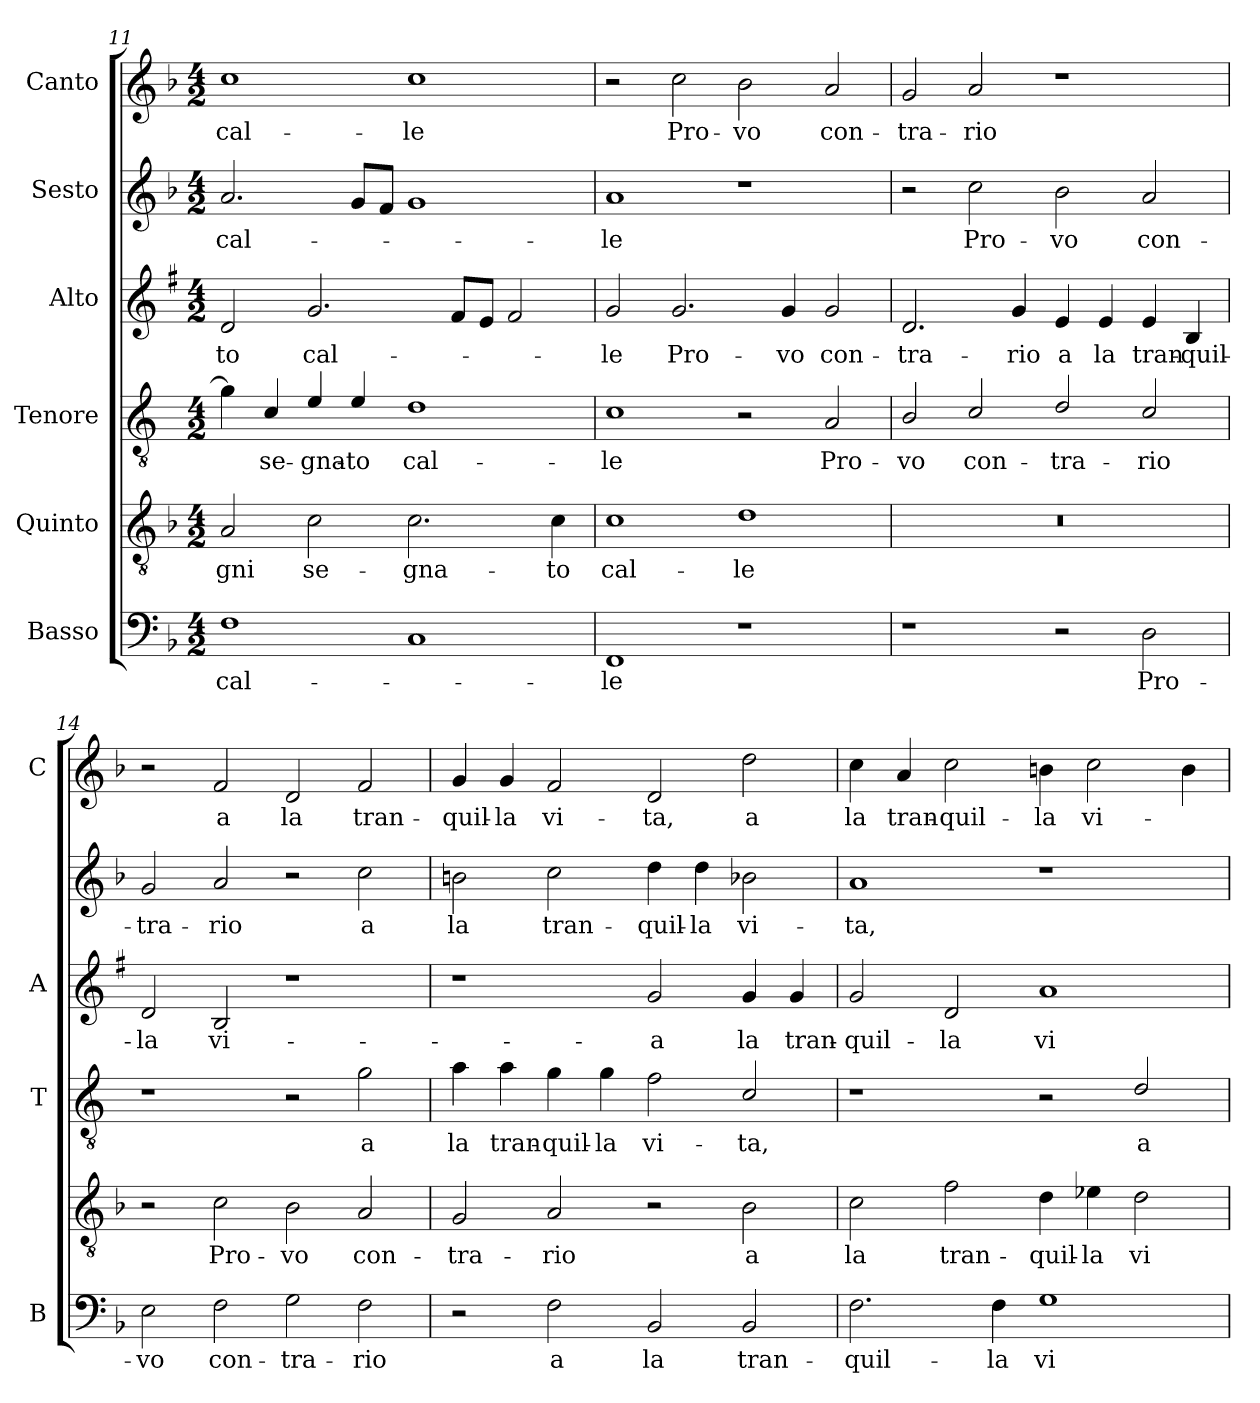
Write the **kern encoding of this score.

**kern	**text	**kern	**text	**kern	**text	**kern	**text	**kern	**text	**kern	**text
*part6	*part6	*part5	*part5	*part4	*part4	*part3	*part3	*part2	*part2	*part1	*part1
*staff6	*staff6	*staff5	*staff5	*staff4	*staff4	*staff3	*staff3	*staff2	*staff2	*staff1	*staff1
*I"Basso	*	*I"Quinto	*	*I"Tenore	*	*I"Alto	*	*I"Sesto	*	*I"Canto	*
*I'B	*	*	*	*I'T	*	*I'A	*	*	*	*I'C	*
*clefF4	*	*clefGv2	*	*clefGv2	*	*clefG2	*	*clefG2	*	*clefG2	*
*	*	*	*	*ITrd4c7	*	*ITrd1c2	*	*	*	*	*
*k[b-]	*	*k[b-]	*	*k[b-]	*	*k[b-]	*	*k[b-]	*	*k[b-]	*
*F:	*	*F:	*	*F:	*	*F:	*	*F:	*	*F:	*
*M4/2	*	*M4/2	*	*M4/2	*	*M4/2	*	*M4/2	*	*M4/2	*
=11	=11	=11	=11	=11	=11	=11	=11	=11	=11	=11	=11
!	!LO:LY:b	!	!LO:LY:b	!	!	!	!LO:LY:b	!	!LO:LY:b	!	!LO:LY:b
1F	cal-	2A/	-gni	4c\]	.	2c/	-to	2.a/	cal-	1cc	cal-
!	!	!	!	!	!LO:LY:b	!	!	!	!	!	!
.	.	.	.	4F/	se-	.	.	.	.	.	.
!	!	!	!LO:LY:b	!	!LO:LY:b	!	!LO:LY:b	!	!	!	!
.	.	2c\	se-	4A/	-gna-	2.f/	cal-	.	.	.	.
!	!	!	!	!	!LO:LY:b	!	!	!	!	!	!
.	.	.	.	4A/	-to	.	.	8g/L	.	.	.
.	.	.	.	.	.	.	.	8f/J	.	.	.
!	!	!	!LO:LY:b	!	!LO:LY:b	!	!	!	!	!	!LO:LY:b
1C	.	2.c\	-gna-	1G	cal-	.	.	1g	.	1cc	-le
.	.	.	.	.	.	8e/L	.	.	.	.	.
.	.	.	.	.	.	8d/J	.	.	.	.	.
.	.	.	.	.	.	2e/	.	.	.	.	.
!	!	!	!LO:LY:b	!	!	!	!	!	!	!	!
.	.	4c\	-to	.	.	.	.	.	.	.	.
=12	=12	=12	=12	=12	=12	=12	=12	=12	=12	=12	=12
!	!LO:LY:b	!	!LO:LY:b	!	!LO:LY:b	!	!LO:LY:b	!	!LO:LY:b	!	!
1FF	-le	1c	cal-	1F	-le	2f/	-le	1a	-le	2r	.
!	!	!	!	!	!	!	!LO:LY:b	!	!	!	!LO:LY:b
.	.	.	.	.	.	2.f/	Pro-	.	.	2cc\	Pro-
!	!	!	!LO:LY:b	!	!	!	!	!	!	!	!LO:LY:b
1r	.	1d	-le	2r	.	.	.	1r	.	2b-\	-vo
!	!	!	!	!	!	!	!LO:LY:b	!	!	!	!
.	.	.	.	.	.	4f/	-vo	.	.	.	.
!	!	!	!	!	!LO:LY:b	!	!LO:LY:b	!	!	!	!LO:LY:b
.	.	.	.	2D/	Pro-	2f/	con-	.	.	2a/	con-
!!LO:LB:g=z
=13	=13	=13	=13	=13	=13	=13	=13	=13	=13	=13	=13
!	!	!	!	!	!LO:LY:b	!	!LO:LY:b	!	!	!	!LO:LY:b
1r	.	0r	.	2E/	-vo	2.c/	-tra-	2r	.	2g/	-tra-
!	!	!	!	!	!LO:LY:b	!	!	!	!LO:LY:b	!	!LO:LY:b
.	.	.	.	2F/	con-	.	.	2cc\	Pro-	2a/	-rio
!	!	!	!	!	!	!	!LO:LY:b	!	!	!	!
.	.	.	.	.	.	4f/	-rio	.	.	.	.
!	!	!	!	!	!LO:LY:b	!	!LO:LY:b	!	!LO:LY:b	!	!
2r	.	.	.	2G/	-tra-	4d/	a	2b-\	-vo	1r	.
!	!	!	!	!	!	!	!LO:LY:b	!	!	!	!
.	.	.	.	.	.	4d/	la	.	.	.	.
!	!LO:LY:b	!	!	!	!LO:LY:b	!	!LO:LY:b	!	!LO:LY:b	!	!
2D\	Pro-	.	.	2F/	-rio	4d/	tran-	2a/	con-	.	.
!	!	!	!	!	!	!	!LO:LY:b	!	!	!	!
.	.	.	.	.	.	4A/	-quil-	.	.	.	.
=14	=14	=14	=14	=14	=14	=14	=14	=14	=14	=14	=14
!	!LO:LY:b	!	!	!	!	!	!LO:LY:b	!	!LO:LY:b	!	!
2E\	-vo	2r	.	1r	.	2c/	-la	2g/	-tra-	2r	.
!	!LO:LY:b	!	!LO:LY:b	!	!	!	!LO:LY:b	!	!LO:LY:b	!	!LO:LY:b
2F\	con-	2c\	Pro-	.	.	2A/	vi-	2a/	-rio	2f/	a
!	!LO:LY:b	!	!LO:LY:b	!	!	!	!	!	!	!	!LO:LY:b
2G\	-tra-	2B-\	-vo	2r	.	1r	.	2r	.	2d/	la
!	!LO:LY:b	!	!LO:LY:b	!	!LO:LY:b	!	!	!	!LO:LY:b	!	!LO:LY:b
2F\	-rio	2A/	con-	2c\	a	.	.	2cc\	a	2f/	tran-
=15	=15	=15	=15	=15	=15	=15	=15	=15	=15	=15	=15
!	!	!	!LO:LY:b	!	!LO:LY:b	!	!	!	!LO:LY:b	!	!LO:LY:b
2r	.	2G/	-tra-	4d\	la	1r	.	2bn\	la	4g/	-quil-
!	!	!	!	!	!LO:LY:b	!	!	!	!	!	!LO:LY:b
.	.	.	.	4d\	tran-	.	.	.	.	4g/	-la
!	!LO:LY:b	!	!LO:LY:b	!	!LO:LY:b	!	!	!	!LO:LY:b	!	!LO:LY:b
2F\	a	2A/	-rio	4c\	-quil-	.	.	2cc\	tran-	2f/	vi-
!	!	!	!	!	!LO:LY:b	!	!	!	!	!	!
.	.	.	.	4c\	-la	.	.	.	.	.	.
!	!LO:LY:b	!	!	!	!LO:LY:b	!	!LO:LY:b	!	!LO:LY:b	!	!LO:LY:b
2BB-/	la	2r	.	2B-\	vi-	2f/	-a	4dd\	-quil-	2d/	-ta,
!	!	!	!	!	!	!	!	!	!LO:LY:b	!	!
.	.	.	.	.	.	.	.	4dd\	-la	.	.
!	!LO:LY:b	!	!LO:LY:b	!	!LO:LY:b	!	!LO:LY:b	!	!LO:LY:b	!	!LO:LY:b
2BB-/	tran-	2B-\	a	2F/	-ta,	4f/	la	2b-X\	vi-	2dd\	a
!	!	!	!	!	!	!	!LO:LY:b	!	!	!	!
.	.	.	.	.	.	4f/	tran-	.	.	.	.
=16	=16	=16	=16	=16	=16	=16	=16	=16	=16	=16	=16
!	!LO:LY:b	!	!LO:LY:b	!	!	!	!LO:LY:b	!	!LO:LY:b	!	!LO:LY:b
2.F\	-quil-	2c\	la	1r	.	2f/	-quil-	1a	-ta,	4cc\	la
!	!	!	!	!	!	!	!	!	!	!	!LO:LY:b
.	.	.	.	.	.	.	.	.	.	4a/	tran-
!	!	!	!LO:LY:b	!	!	!	!LO:LY:b	!	!	!	!LO:LY:b
.	.	2f\	tran-	.	.	2c/	-la	.	.	2cc\	-quil-
!	!LO:LY:b	!	!	!	!	!	!	!	!	!	!
4F\	-la	.	.	.	.	.	.	.	.	.	.
!	!LO:LY:b	!	!LO:LY:b	!	!	!	!LO:LY:b	!	!	!	!LO:LY:b
1G	vi-	4d\	-quil-	2r	.	1g	vi-	1r	.	4bn\	-la
!	!	!	!LO:LY:b	!	!	!	!	!	!	!	!LO:LY:b
.	.	4e-X\	-la	.	.	.	.	.	.	2cc\	vi-
!	!	!	!LO:LY:b	!	!LO:LY:b	!	!	!	!	!	!
.	.	2d\	vi-	2G/	a	.	.	.	.	.	.
.	.	.	.	.	.	.	.	.	.	4b\	.
=	=	=	=	=	=	=	=	=	=	=	=
*-	*-	*-	*-	*-	*-	*-	*-	*-	*-	*-	*-
